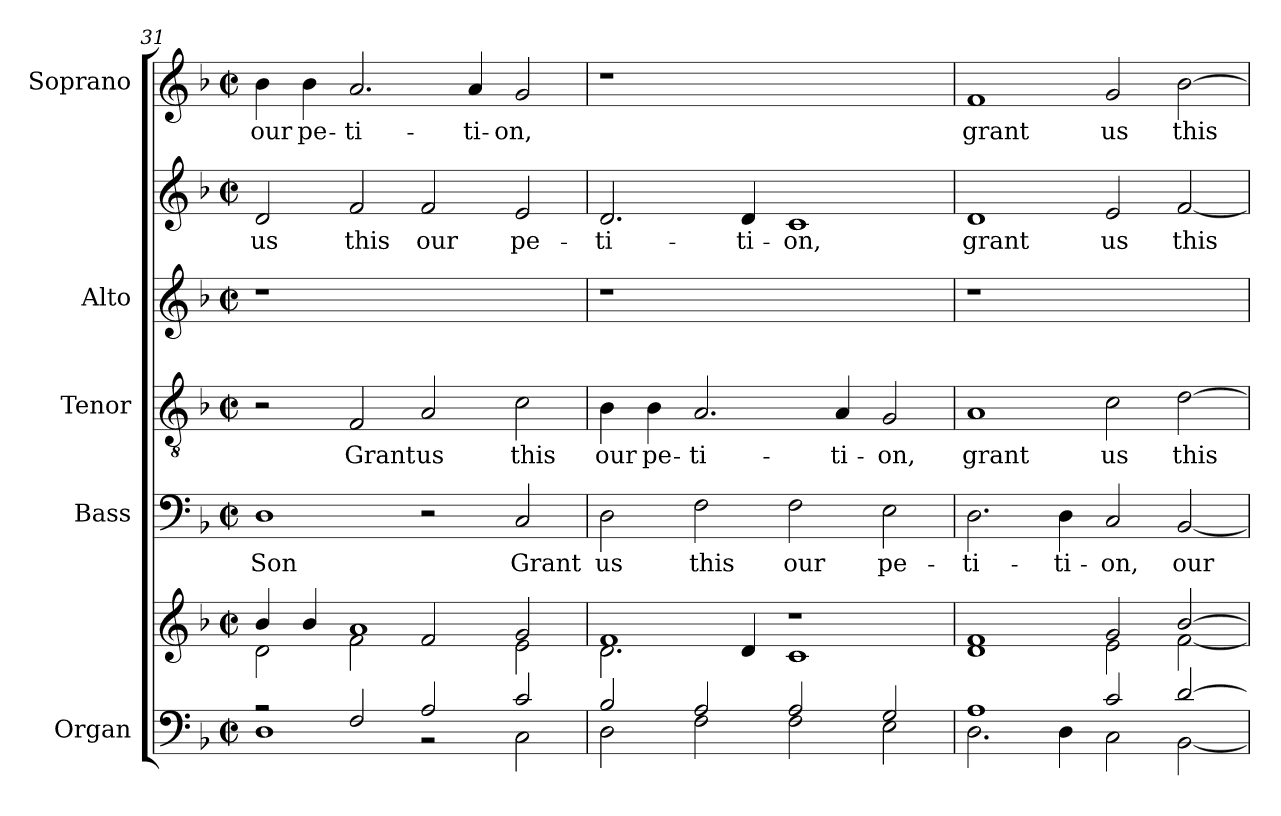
**kern	**kern	**kern	**text	**kern	**text	**kern	**kern	**text	**kern	**text
*part5	*part5	*part4	*part4	*part3	*part3	*part2	*part2	*part2	*part1	*part1
*staff7	*staff6	*staff5	*staff5	*staff4	*staff4	*staff3	*staff2	*staff2	*staff1	*staff1
*I"Organ	*	*I"Bass	*	*I"Tenor	*	*I"Alto	*	*	*I"Soprano	*
*I'Org.	*	*I'B.	*	*I'T.	*	*I'A.	*	*	*I'S.	*
*clefF4	*clefG2	*clefF4	*	*clefGv2	*	*clefG2	*clefG2	*	*clefG2	*
*	*	*	*	*ITrd7c12	*	*	*	*	*	*
*k[b-]	*k[b-]	*k[b-]	*	*k[b-]	*	*k[b-]	*k[b-]	*	*k[b-]	*
*F:	*F:	*F:	*	*F:	*	*F:	*F:	*	*F:	*
*M2/2	*M2/2	*M2/2	*	*M2/2	*	*M2/2	*M2/2	*	*M2/2	*
*met(c|)	*met(c|)	*met(c|)	*	*met(c|)	*	*met(c|)	*met(c|)	*	*met(c|)	*
=31	=31	=31	=31	=31	=31	=31	=31	=31	=31	=31
*^	*^	*	*	*	*	*	*	*	*	*
!	!	!	!	!	!LO:LY:b:color=#000000	!	!	!LO:N:vis=1	!	!	!	!
!	!	!	!	!	!	!	!	!	!	!LO:LY:b:color=#000000	!	!
!	!	!	!	!	!	!	!	!	!	!	!	!LO:LY:b:color=#000000
2r	1Di	4b-i/	2di\	1Di	Son	2r	.	0r	2di/	us	4b-i\	our
!	!	!	!	!	!	!	!	!	!	!	!	!LO:LY:b:color=#000000
.	.	4b-i/	.	.	.	.	.	.	.	.	4b-i\	pe-
!	!	!	!	!	!	!	!LO:LY:b:color=#000000	!	!	!	!	!
!	!	!	!	!	!	!	!	!	!	!LO:LY:b:color=#000000	!	!
!	!	!	!	!	!	!	!	!	!	!	!	!LO:LY:b:color=#000000
2Fi/	.	1ai	2fi\	.	.	2FFi/	Grant	.	2fi/	this	2.ai/	-ti-
!	!	!	!	!	!	!	!LO:LY:b:color=#000000	!	!	!	!	!
!	!	!	!	!	!	!	!	!	!	!LO:LY:b:color=#000000	!	!
2Ai/	2r	.	2fi/	2r	.	2AAi/	us	.	2fi/	our	.	.
!	!	!	!	!	!	!	!	!	!	!	!	!LO:LY:b:color=#000000
.	.	.	.	.	.	.	.	.	.	.	4ai/	-ti-
!	!	!	!	!	!LO:LY:b:color=#000000	!	!	!	!	!	!	!
!	!	!	!	!	!	!	!LO:LY:b:color=#000000	!	!	!	!	!
!	!	!	!	!	!	!	!	!	!	!LO:LY:b:color=#000000	!	!
!	!	!	!	!	!	!	!	!	!	!	!	!LO:LY:b:color=#000000
2ci/	2Ci\	2gi/	2ei\	2Ci/	Grant	2Ci\	this	.	2ei/	pe-	2gi/	-on,
=32	=32	=32	=32	=32	=32	=32	=32	=32	=32	=32	=32	=32
!	!	!	!	!	!LO:LY:b:color=#000000	!	!	!	!	!	!	!
!	!	!	!	!	!	!	!LO:LY:b:color=#000000	!LO:N:vis=1	!	!	!	!
!	!	!	!	!	!	!	!	!	!	!LO:LY:b:color=#000000	!LO:N:vis=1	!
2B-i/	2Di\	1fi	2.di\	2Di\	us	4BB-i\	our	0r	2.di/	-ti-	1r	.
!	!	!	!	!	!	!	!LO:LY:b:color=#000000	!	!	!	!	!
.	.	.	.	.	.	4BB-i\	pe-	.	.	.	.	.
!	!	!	!	!	!LO:LY:b:color=#000000	!	!	!	!	!	!	!
!	!	!	!	!	!	!	!LO:LY:b:color=#000000	!	!	!	!	!
2Ai/	2Fi\	.	.	2Fi\	this	2.AAi/	-ti-	.	.	.	.	.
!	!	!	!	!	!	!	!	!	!	!LO:LY:b:color=#000000	!	!
.	.	.	4di/	.	.	.	.	.	4di/	-ti-	.	.
!	!	!	!	!	!LO:LY:b:color=#000000	!	!	!	!	!	!	!
!	!	!	!	!	!	!	!	!	!	!LO:LY:b:color=#000000	!	!
2Ai/	2Fi\	1r	1ci	2Fi\	our	.	.	.	1ci	-on,	1ryy	.
!	!	!	!	!	!	!	!LO:LY:b:color=#000000	!	!	!	!	!
.	.	.	.	.	.	4AAi/	-ti-	.	.	.	.	.
!	!	!	!	!	!LO:LY:b:color=#000000	!	!	!	!	!	!	!
!	!	!	!	!	!	!	!LO:LY:b:color=#000000	!	!	!	!	!
2Gi/	2Ei\	.	.	2Ei\	pe-	2GGi/	-on,	.	.	.	.	.
!!LO:PB:g=z
=33	=33	=33	=33	=33	=33	=33	=33	=33	=33	=33	=33	=33
!	!	!	!	!	!LO:LY:b:color=#000000	!	!	!	!	!	!	!
!	!	!	!	!	!	!	!LO:LY:b:color=#000000	!LO:N:vis=1	!	!	!	!
!	!	!	!	!	!	!	!	!	!	!LO:LY:b:color=#000000	!	!
!	!	!	!	!	!	!	!	!	!	!	!	!LO:LY:b:color=#000000
1Ai	2.Di\	1fi	1di	2.Di\	-ti-	1AAi	grant	0r	1di	grant	1fi	grant
!	!	!	!	!	!LO:LY:b:color=#000000	!	!	!	!	!	!	!
.	4Di\	.	.	4Di\	-ti-	.	.	.	.	.	.	.
!	!	!	!	!	!LO:LY:b:color=#000000	!	!	!	!	!	!	!
!	!	!	!	!	!	!	!LO:LY:b:color=#000000	!	!	!	!	!
!	!	!	!	!	!	!	!	!	!	!LO:LY:b:color=#000000	!	!
!	!	!	!	!	!	!	!	!	!	!	!	!LO:LY:b:color=#000000
2ci/	2Ci\	2gi/	2ei\	2Ci/	-on,	2Ci\	us	.	2ei/	us	2gi/	us
!	!	!	!	!	!LO:LY:b:color=#000000	!	!	!	!	!	!	!
!	!	!	!	!	!	!	!LO:LY:b:color=#000000	!	!	!	!	!
!	!	!	!	!	!	!	!	!	!	!LO:LY:b:color=#000000	!	!
!	!	!	!	!	!	!	!	!	!	!	!	!LO:LY:b:color=#000000
[2di/	[2BB-i\	[2b-i/	[2fi\	[2BB-i/	our	[2Di\	this	.	[2fi/	this	[2b-i\	this
*v	*v	*	*	*	*	*	*	*	*	*	*	*
*	*v	*v	*	*	*	*	*	*	*	*	*
=	=	=	=	=	=	=	=	=	=	=
*-	*-	*-	*-	*-	*-	*-	*-	*-	*-	*-
